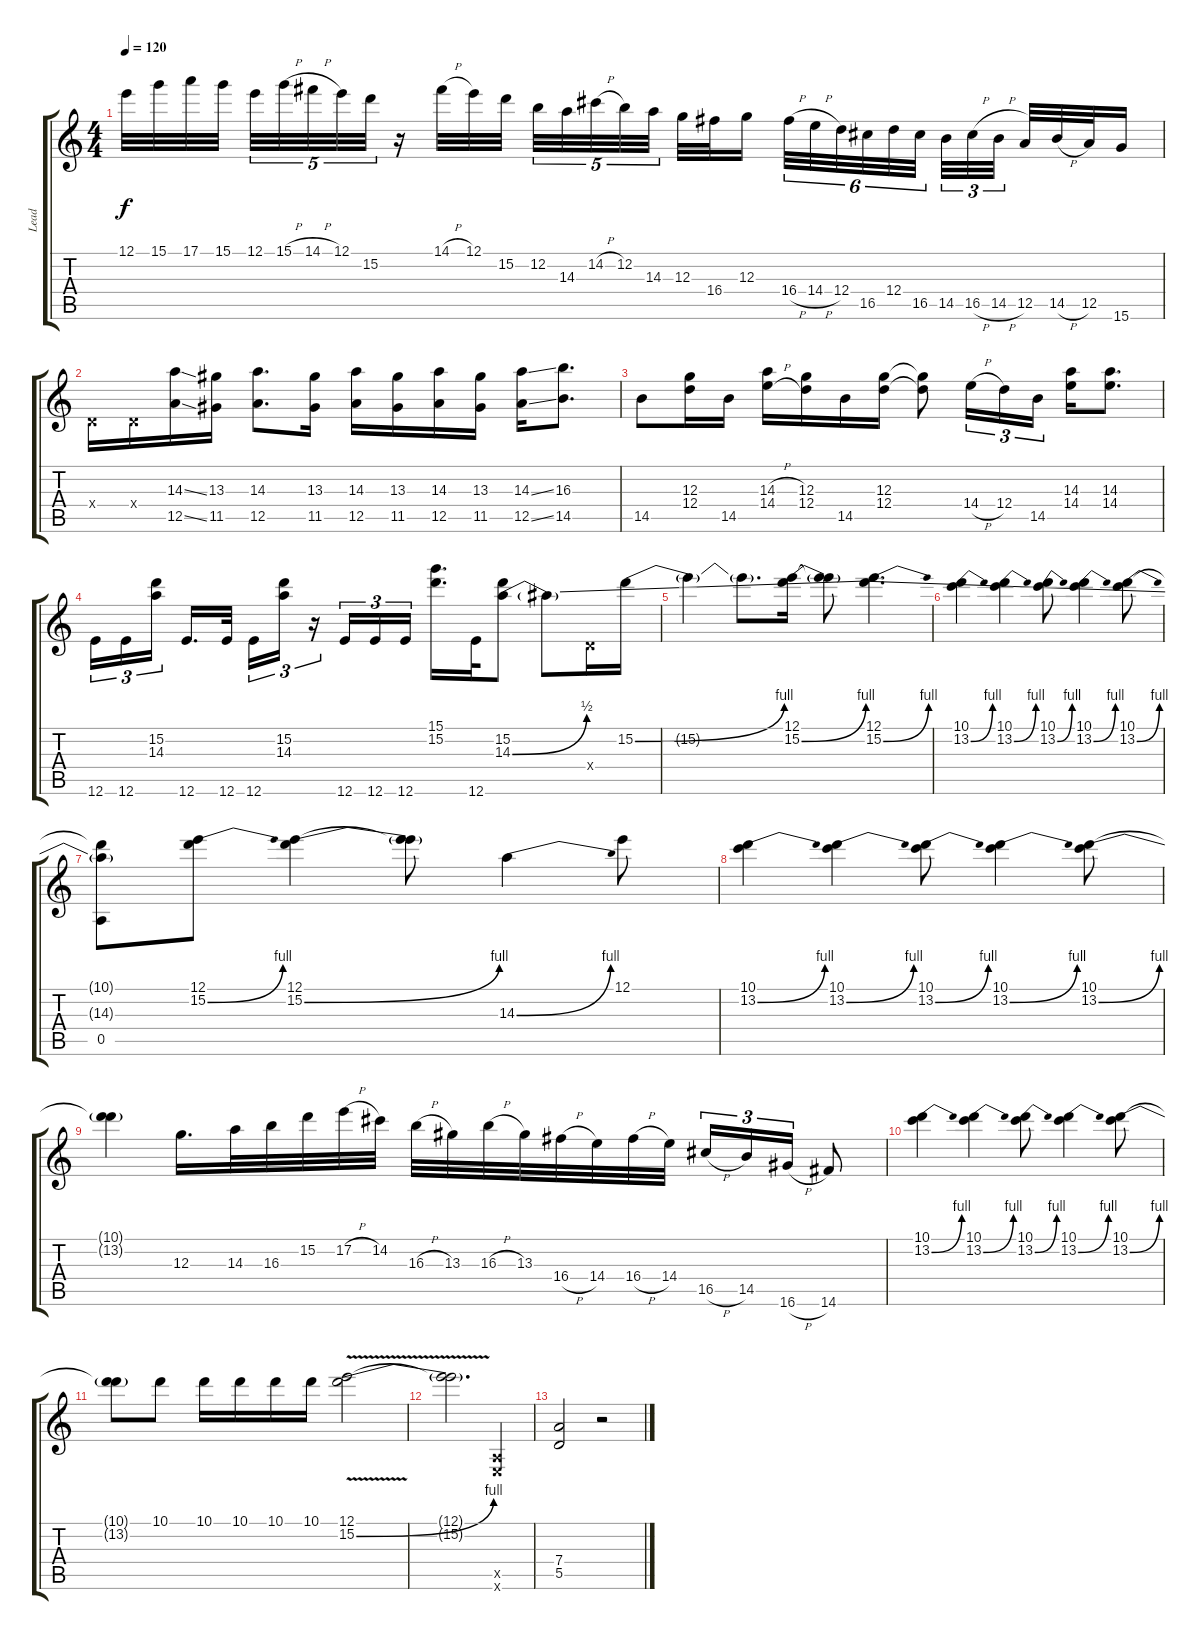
\track ("Lead" "Lead") {instrument distortionguitar}
\staff {score tabs}
\tuning (E4 B3 G3 D3 A2 E2) {hide}
\ts (4 4)
\tempo 120
\clef g2
\ks c
12.1.32{dy f} 15.1.32 17.1.32 15.1.32 12.1.32{tu (5 4)} 15.1{h}.32{tu (5 4)} 14.1{h}.32{tu (5 4)} 12.1.32{tu (5 4)} 15.2.32{tu (5 4)} r.16 14.1{h}.32 12.1.32 15.2.32 12.2.32{tu (5 4)} 14.3.32{tu (5 4)} 14.2{h}.32{tu (5 4)} 12.2.32{tu (5 4)} 14.3.32{tu (5 4)} 12.3.32 16.4.32 12.3.16 16.4{h}.32{tu (6 4)} 14.4{h}.32{tu (6 4)} 12.4.32{tu (6 4)} 16.5.32{tu (6 4)} 12.4.32{tu (6 4)} 16.5.32{tu (6 4)} 14.5.32{tu (3 2)} 16.5{h}.32{tu (3 2)} 14.5{h}.32{tu (3 2)} 12.5.32 14.5{h}.32 12.5.32 15.6.16 |
0.4{x}.16 0.4{x}.16 (14.3{ss} 12.5{ss}).16 (13.3 11.5).16 (14.3 12.5).8{d} (13.3 11.5).16 (14.3 12.5).16 (13.3 11.5).16 (14.3 12.5).16 (13.3 11.5).16 (14.3{ss} 12.5{ss}).16 (16.3 14.5).8{d} |
14.5.8 (12.3 12.4).16 14.5.16 (14.3{h} 14.4{h}).16 (12.3 12.4).16 14.5.16 (12.3 12.4).16 (12.3{t} 12.4{t}).8 14.4{h}.16{tu (3 2)} 12.4.16{tu (3 2)} 14.5.16{tu (3 2)} (14.3 14.4).16 (14.3 14.4).8{d} |
12.6.16{tu (3 2)} 12.6.16{tu (3 2)} (15.2 14.3).16{tu (3 2)} 12.6.16{d} 12.6.32 12.6.16{tu (3 2)} (15.2 14.3).16{tu (3 2)} r.16{tu (3 2)} 12.6.16{tu (3 2)} 12.6.16{tu (3 2)} 12.6.16{tu (3 2)} (15.1 15.2).16{d} 12.6.32 (15.2 14.3{be (bend 0 0 60 2)}).8 14.3{t}.8 0.4{x}.16 15.2{be (bend 0 0 60 4)}.16 |
15.2{t}.4 15.2{t}.8{d} (12.1 15.2{be (bend 0 0 60 4)}).16 (12.1{t} 15.2{t}).8 (12.1 15.2{be (bend 0 0 60 4)}).4{d} |
(10.1 13.2{be (bend 0 0 60 4)}).4 (10.1 13.2{be (bend 0 0 60 4)}).4 (10.1 13.2{be (bend 0 0 60 4)}).8 (10.1 13.2{be (bend 0 0 60 4)}).4 (10.1 13.2{be (bend 0 0 60 4)}).8 |
(10.1{t} 14.3{t} 0.5).8 (12.1 15.2{be (bend 0 0 60 4)}).8 (12.1 15.2{be (bend 0 0 60 4)}).4 (12.1{t} 15.2{t}).8 14.3{be (bend 0 0 60 4)}.4 12.1.8 |
(10.1 13.2{be (bend 0 0 60 4)}).4 (10.1 13.2{be (bend 0 0 60 4)}).4 (10.1 13.2{be (bend 0 0 60 4)}).8 (10.1 13.2{be (bend 0 0 60 4)}).4 (10.1 13.2{be (bend 0 0 60 4)}).8 |
(10.1{t} 13.2{t}).4 12.3.16{d} 14.3.32 16.3.32 15.2.32 17.2{h}.32 14.2.32 16.3{h}.32 13.3.32 16.3{h}.32 13.3.32 16.4{h}.32 14.4.32 16.4{h}.32 14.4.32 16.5{h}.16{tu (3 2)} 14.5.16{tu (3 2)} 16.6{h}.16{tu (3 2)} 14.6.8 |
(10.1 13.2{be (bend 0 0 60 4)}).4 (10.1 13.2{be (bend 0 0 60 4)}).4 (10.1 13.2{be (bend 0 0 60 4)}).8 (10.1 13.2{be (bend 0 0 60 4)}).4 (10.1 13.2{be (bend 0 0 60 4)}).8 |
(10.1{t} 13.2{t}).8 10.1.8 10.1.16 10.1.16 10.1.16 10.1.16 (12.1 15.2{be (bend 0 0 60 4) v}).2 |
(12.1{t} 15.2{t}).2{d} (0.5{x} 0.6{x}).4 |
(7.4 5.5).2 r.2
